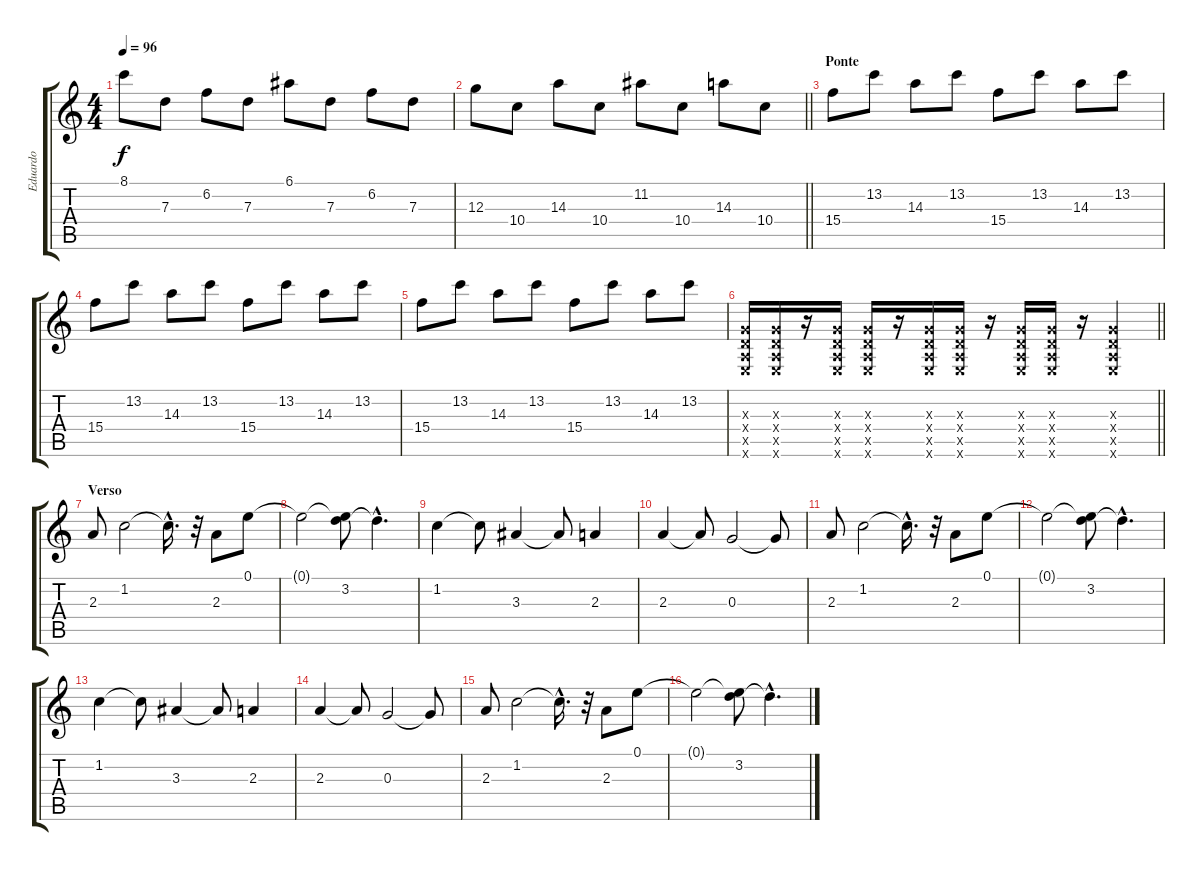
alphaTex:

\track ("Eduardo" "Eduardo") {instrument overdrivenguitar}
\staff {score tabs}
\tuning (E4 B3 G3 D3 A2 E2) {hide}
\ts (4 4)
\tempo 96
\clef g2
\ks c
8.1.8{dy f} 7.3.8 6.2.8 7.3.8 6.1.8 7.3.8 6.2.8 7.3.8 |
\barLineRight lightlight
12.3.8 10.4.8 14.3.8 10.4.8 11.2.8 10.4.8 14.3.8 10.4.8 |
\section ("" "Ponte")
15.4.8{instrument electricguitarjazz} 13.2.8 14.3.8 13.2.8 15.4.8 13.2.8 14.3.8 13.2.8 |
15.4.8 13.2.8 14.3.8 13.2.8 15.4.8 13.2.8 14.3.8 13.2.8 |
15.4.8 13.2.8 14.3.8 13.2.8 15.4.8 13.2.8 14.3.8 13.2.8 |
\barLineRight lightlight
(0.3{x} 0.4{x} 0.5{x} 0.6{x}).16 (0.3{x} 0.4{x} 0.5{x} 0.6{x}).16 r.16 (0.3{x} 0.4{x} 0.5{x} 0.6{x}).16 (0.3{x} 0.4{x} 0.5{x} 0.6{x}).16 r.16 (0.3{x} 0.4{x} 0.5{x} 0.6{x}).16 (0.3{x} 0.4{x} 0.5{x} 0.6{x}).16 r.16 (0.3{x} 0.4{x} 0.5{x} 0.6{x}).16 (0.3{x} 0.4{x} 0.5{x} 0.6{x}).16 r.16 (0.3{x} 0.4{x} 0.5{x} 0.6{x}).4 |
\section ("" "Verso")
2.3.8{instrument fx6goblins} 1.2.2 1.2{hac t}.16{d} r.32 2.3.8 0.1.8 |
0.1{t}.2 (0.1{t} 3.2).8 3.2{hac t}.4{d} |
1.2.4 1.2{t}.8 3.3.4 3.3{t}.8 2.3.4 |
2.3.4 2.3{t}.8 0.3.2 0.3{t}.8 |
2.3.8{instrument fx6goblins} 1.2.2 1.2{hac t}.16{d} r.32 2.3.8 0.1.8 |
0.1{t}.2 (0.1{t} 3.2).8 3.2{hac t}.4{d} |
1.2.4 1.2{t}.8 3.3.4 3.3{t}.8 2.3.4 |
2.3.4 2.3{t}.8 0.3.2 0.3{t}.8 |
2.3.8{instrument fx6goblins} 1.2.2 1.2{hac t}.16{d} r.32 2.3.8 0.1.8 |
0.1{t}.2 (0.1{t} 3.2).8 3.2{hac t}.4{d}
